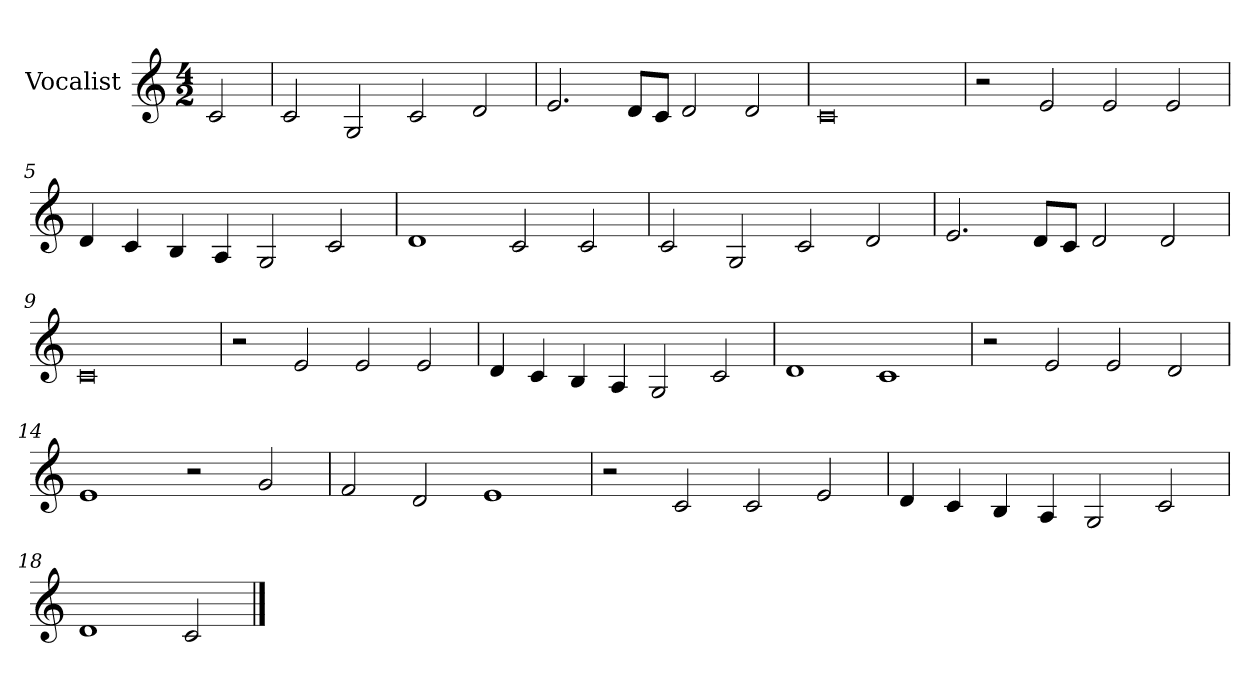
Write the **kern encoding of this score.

**kern
*part1
*staff1
*I"Vocalist
*k[]
*C:
*M4/2
=
2c
=1
2c
2G
2c
2d
=2
2.e
8dL
8cJ
2d
2d
=3
0c
=4
2r
2e
2e
2e
=5
4d
4c
4B
4A
2G
2c
=6
1d
2c
2c
=7
2c
2G
2c
2d
=8
2.e
8dL
8cJ
2d
2d
=9
0c
=10
2r
2e
2e
2e
=11
4d
4c
4B
4A
2G
2c
=12
1d
1c
=13
2r
2e
2e
2d
=14
1e
2r
2g
=15
2f
2d
1e
=16
2r
2c
2c
2e
=17
4d
4c
4B
4A
2G
2c
=18
1d
2c
==
*-
